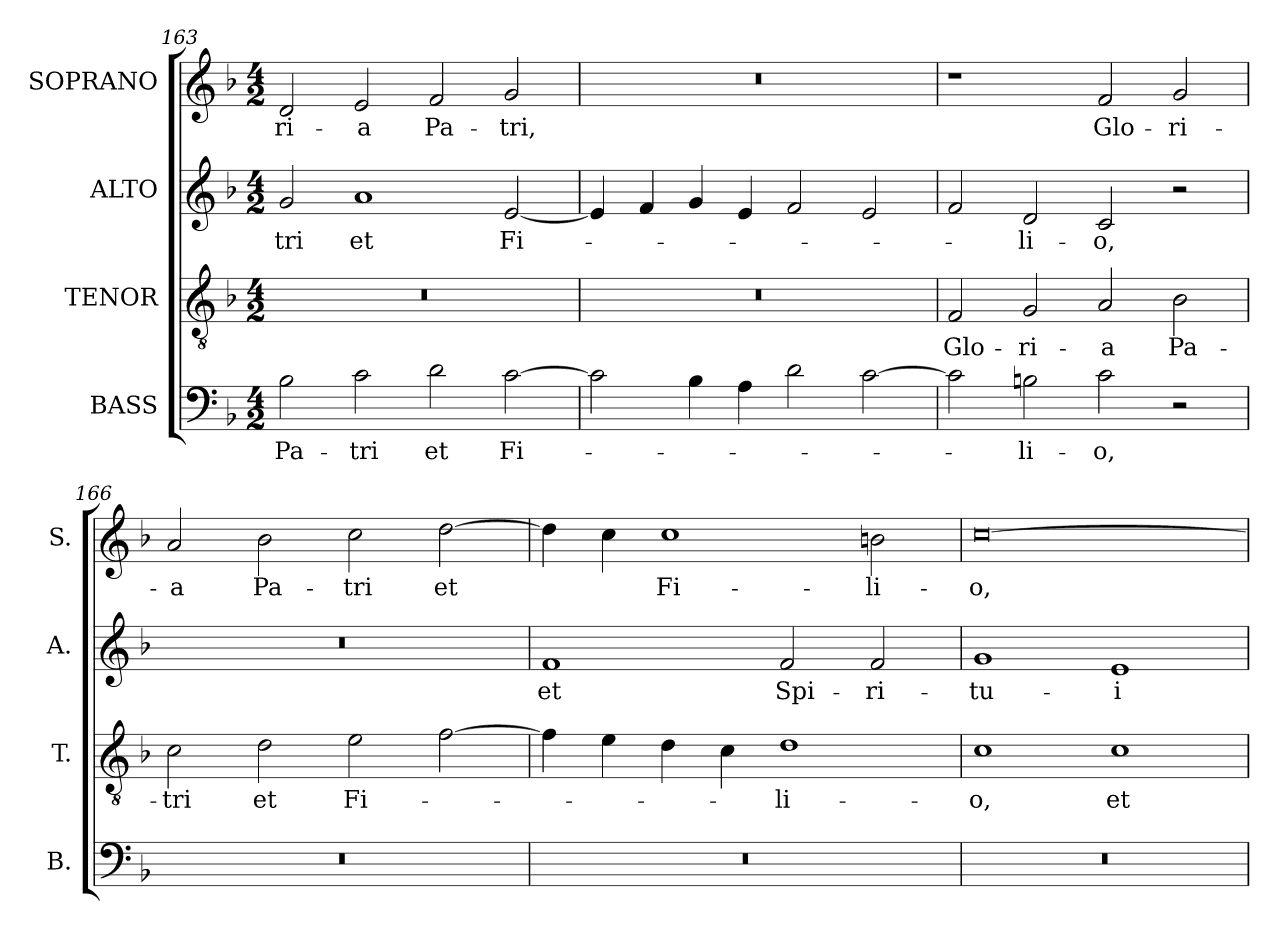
**kern	**text	**kern	**text	**kern	**text	**kern	**text
*part4	*part4	*part3	*part3	*part2	*part2	*part1	*part1
*staff4	*staff4	*staff3	*staff3	*staff2	*staff2	*staff1	*staff1
*I"BASS	*	*I"TENOR	*	*I"ALTO	*	*I"SOPRANO	*
*I'B.	*	*I'T.	*	*I'A.	*	*I'S.	*
*clefF4	*	*clefGv2	*	*clefG2	*	*clefG2	*
*	*	*ITrd7c12	*	*	*	*	*
*k[b-]	*	*k[b-]	*	*k[b-]	*	*k[b-]	*
*F:	*	*F:	*	*F:	*	*F:	*
*M4/2	*	*M4/2	*	*M4/2	*	*M4/2	*
=163	=163	=163	=163	=163	=163	=163	=163
!	!LO:LY:b:color=#000000	!LO:N:vis=1	!	!	!	!	!
!	!	!	!	!	!LO:LY:b:color=#000000	!	!
!	!	!	!	!	!	!	!LO:LY:b:color=#000000
2B-i\	Pa-	0r	.	2gi/	-tri	2di/	-ri-
!	!LO:LY:b:color=#000000	!	!	!	!	!	!
!	!	!	!	!	!LO:LY:b:color=#000000	!	!
!	!	!	!	!	!	!	!LO:LY:b:color=#000000
2ci\	-tri	.	.	1ai	et	2ei/	-a
!	!LO:LY:b:color=#000000	!	!	!	!	!	!
!	!	!	!	!	!	!	!LO:LY:b:color=#000000
2di\	et	.	.	.	.	2fi/	Pa-
!	!LO:LY:b:color=#000000	!	!	!	!	!	!
!	!	!	!	!	!LO:LY:b:color=#000000	!	!
!	!	!	!	!	!	!	!LO:LY:b:color=#000000
[2ci\	Fi-	.	.	[2ei/	Fi-	2gi/	-tri,
=164	=164	=164	=164	=164	=164	=164	=164
!	!	!LO:N:vis=1	!	!	!	!LO:N:vis=1	!
2ci\]	.	0r	.	4ei/]	.	0r	.
.	.	.	.	4fi/	.	.	.
4B-i\	.	.	.	4gi/	.	.	.
4Ai\	.	.	.	4ei/	.	.	.
2di\	.	.	.	2fi/	.	.	.
[2ci\	.	.	.	2ei/	.	.	.
=165	=165	=165	=165	=165	=165	=165	=165
!	!	!	!LO:LY:b:color=#000000	!	!	!	!
2ci\]	.	2FFi/	Glo-	2fi/	.	1r	.
!	!LO:LY:b:color=#000000	!	!	!	!	!	!
!	!	!	!LO:LY:b:color=#000000	!	!	!	!
!	!	!	!	!	!LO:LY:b:color=#000000	!	!
2Bni\	-li-	2GGi/	-ri-	2di/	-li-	.	.
!	!LO:LY:b:color=#000000	!	!	!	!	!	!
!	!	!	!LO:LY:b:color=#000000	!	!	!	!
!	!	!	!	!	!LO:LY:b:color=#000000	!	!
!	!	!	!	!	!	!	!LO:LY:b:color=#000000
2ci\	-o,	2AAi/	-a	2ci/	-o,	2fi/	Glo-
!	!	!	!LO:LY:b:color=#000000	!	!	!	!
!	!	!	!	!	!	!	!LO:LY:b:color=#000000
2r	.	2BB-i\	Pa-	2r	.	2gi/	-ri-
=166	=166	=166	=166	=166	=166	=166	=166
!LO:N:vis=1	!	!	!	!	!	!	!
!	!	!	!LO:LY:b:color=#000000	!LO:N:vis=1	!	!	!
!	!	!	!	!	!	!	!LO:LY:b:color=#000000
0r	.	2Ci\	-tri	0r	.	2ai/	-a
!	!	!	!LO:LY:b:color=#000000	!	!	!	!
!	!	!	!	!	!	!	!LO:LY:b:color=#000000
.	.	2Di\	et	.	.	2b-i\	Pa-
!	!	!	!LO:LY:b:color=#000000	!	!	!	!
!	!	!	!	!	!	!	!LO:LY:b:color=#000000
.	.	2Ei\	Fi-	.	.	2cci\	-tri
!	!	!	!	!	!	!	!LO:LY:b:color=#000000
.	.	[2Fi\	.	.	.	[2ddi\	et
=167	=167	=167	=167	=167	=167	=167	=167
!LO:N:vis=1	!	!	!	!	!	!	!
!	!	!	!	!	!LO:LY:b:color=#000000	!	!
0r	.	4Fi\]	.	1fi	et	4ddi\]	.
.	.	4Ei\	.	.	.	4cci\	.
!	!	!	!	!	!	!	!LO:LY:b:color=#000000
.	.	4Di\	.	.	.	1cci	Fi-
.	.	4Ci\	.	.	.	.	.
!	!	!	!LO:LY:b:color=#000000	!	!	!	!
!	!	!	!	!	!LO:LY:b:color=#000000	!	!
.	.	1Di	-li-	2fi/	Spi-	.	.
!	!	!	!	!	!LO:LY:b:color=#000000	!	!
!	!	!	!	!	!	!	!LO:LY:b:color=#000000
.	.	.	.	2fi/	-ri-	2bni\	-li-
!!LO:LB:g=z
=168	=168	=168	=168	=168	=168	=168	=168
!LO:N:vis=1	!	!	!	!	!	!	!
!	!	!	!LO:LY:b:color=#000000	!	!	!	!
!	!	!	!	!	!LO:LY:b:color=#000000	!	!
!	!	!	!	!	!	!	!LO:LY:b:color=#000000
0r	.	1Ci	-o,	1gi	-tu-	[0cci	-o,
!	!	!	!LO:LY:b:color=#000000	!	!	!	!
!	!	!	!	!	!LO:LY:b:color=#000000	!	!
.	.	1Ci	et	1ei	-i	.	.
=	=	=	=	=	=	=	=
*-	*-	*-	*-	*-	*-	*-	*-
